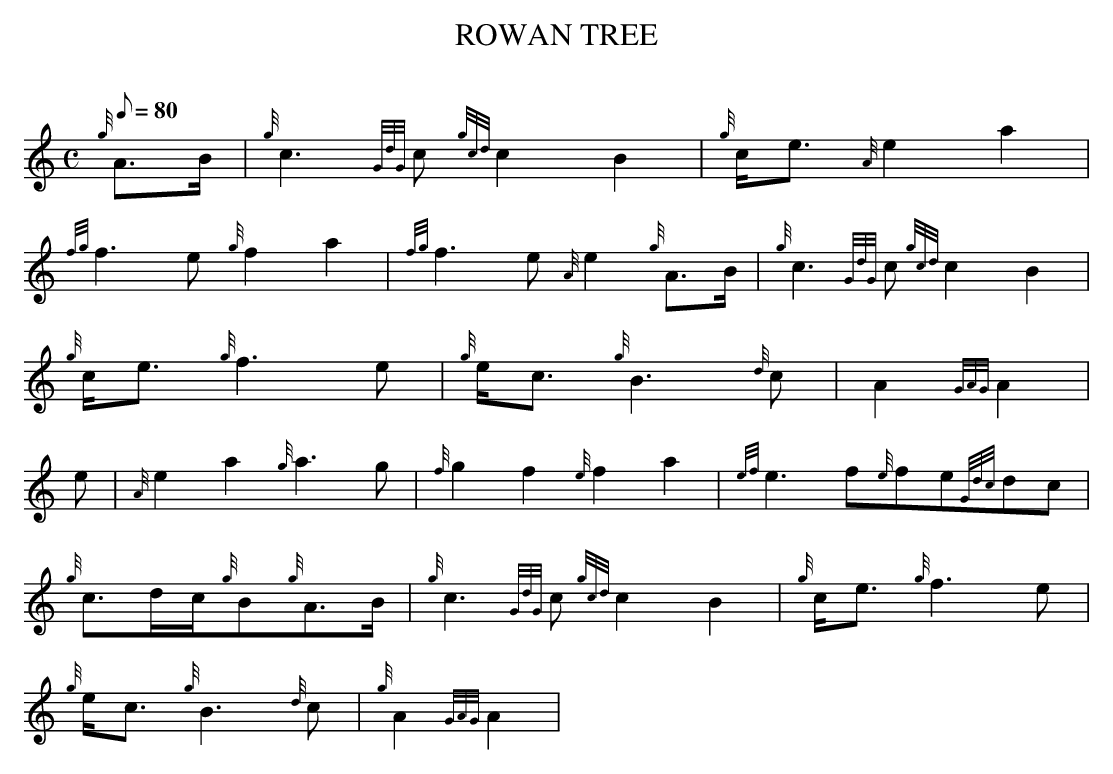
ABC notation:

X:1
T:ROWAN TREE
M:C
L:1/8
Q:80
C:
K:HP
{g}A3/2B/2 | \
{g}c3{GdG}c{gcd}c2B2 | \
{g}c/2e3/2{A}e2a2 |
{fg}f3e{g}f2a2 | \
{fg}f3e{A}e2{g}A3/2B/2 | \
{g}c3{GdG}c{gcd}c2B2 |
{g}c/2e3/2{g}f3e | \
{g}e/2c3/2{g}B3{d}c | \
A2{GAG}A2 |
e | \
{A}e2a2{g}a3g | \
{f}g2f2{e}f2a2 | \
{ef}e3f{e}fe{Gdc}dc |
{g}c3/2d/2c/2{g}B{g}A3/2B/2 | \
{g}c3{GdG}c{gcd}c2B2 | \
{g}c/2e3/2{g}f3e |
{g}e/2c3/2{g}B3{d}c | \
{g}A2{GAG}A2 |
